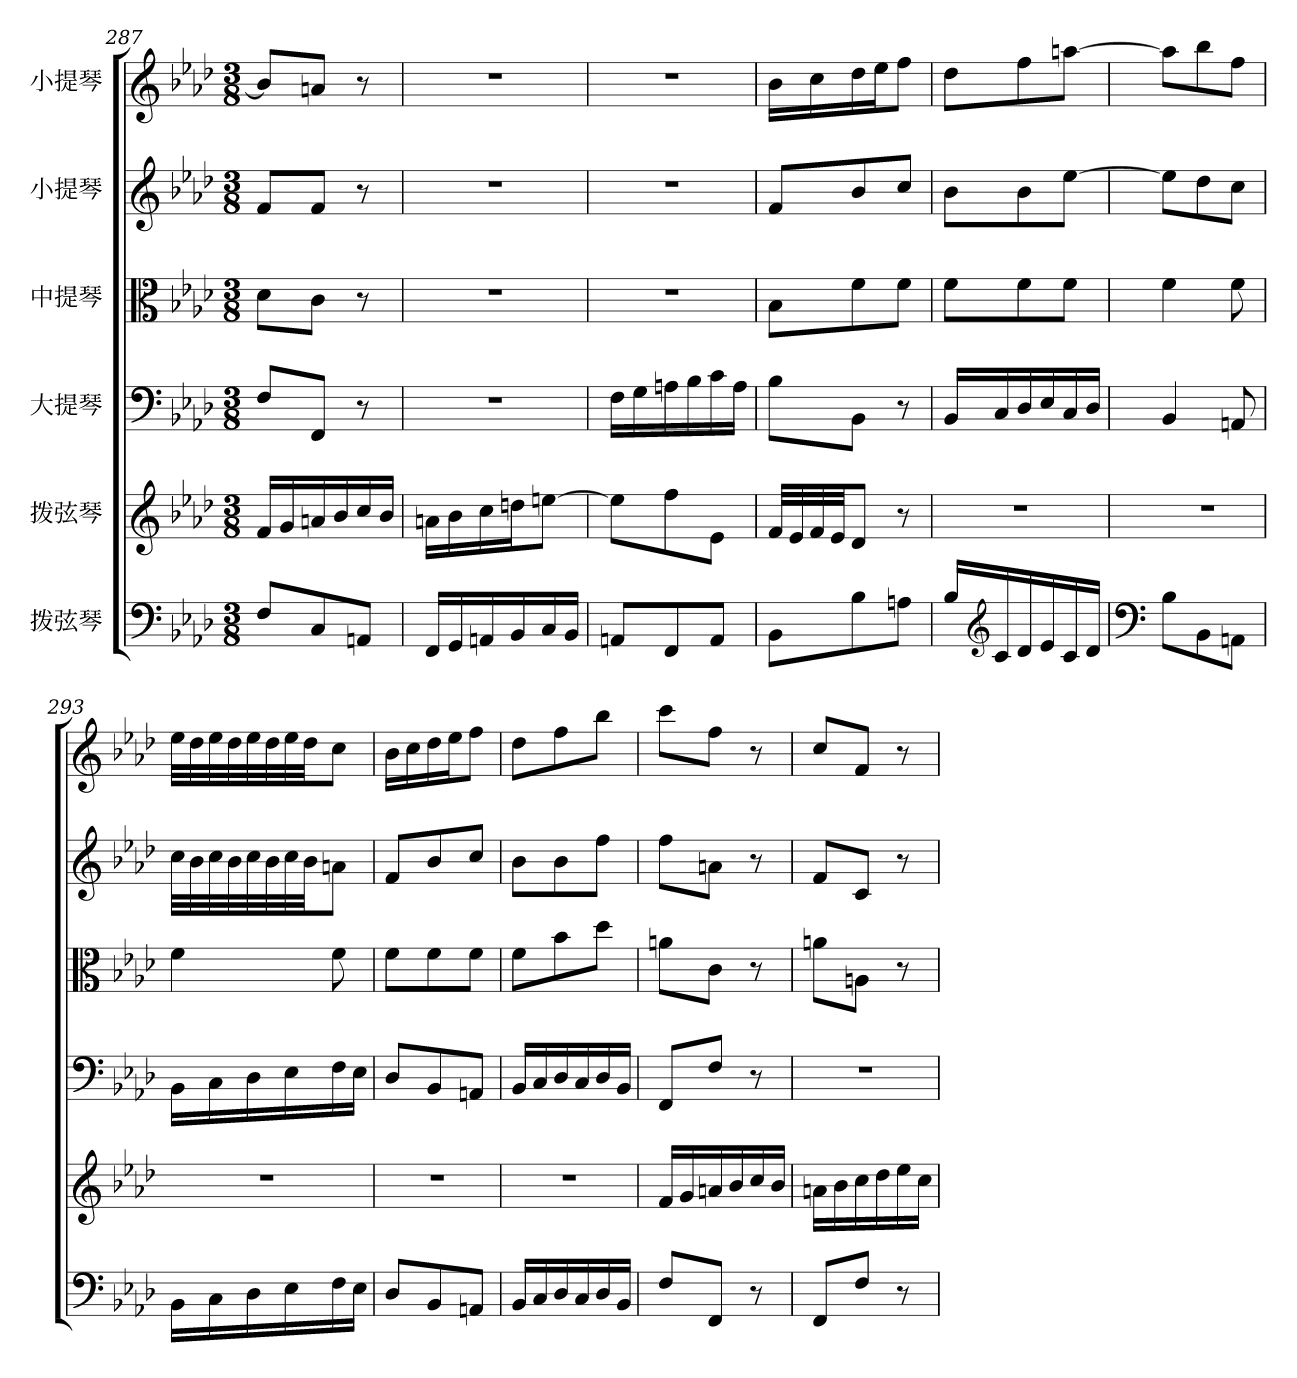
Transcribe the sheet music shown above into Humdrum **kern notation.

**kern	**kern	**kern	**kern	**kern	**kern
*part6	*part5	*part4	*part3	*part2	*part1
*staff6	*staff5	*staff4	*staff3	*staff2	*staff1
*I"拨弦琴	*I"拨弦琴	*I"大提琴	*I"中提琴	*I"小提琴	*I"小提琴
*clefF4	*clefG2	*clefF4	*clefC3	*clefG2	*clefG2
*k[b-e-a-d-]	*k[b-e-a-d-]	*k[b-e-a-d-]	*k[b-e-a-d-]	*k[b-e-a-d-]	*k[b-e-a-d-]
*M3/8	*M3/8	*M3/8	*M3/8	*M3/8	*M3/8
=287	=287	=287	=287	=287	=287
8F/L	16f/LL	8F/L	8d-\L	8f/L	8b-/L]
.	16g/	.	.	.	.
8C/	16an/	8FF/J	8c\J	8f/J	8an/J
.	16b-/	.	.	.	.
8AAn/J	16cc/	8r	8r	8r	8r
.	16b-/JJ	.	.	.	.
!!LO:PB:g=z
=288	=288	=288	=288	=288	=288
16FF/LL	16an\LL	4.r	4.r	4.r	4.r
16GG/	16b-\	.	.	.	.
16AAn/	16cc\	.	.	.	.
16BB-/	16ddn\J	.	.	.	.
16C/	[8een\J	.	.	.	.
16BB-/JJ	.	.	.	.	.
=289	=289	=289	=289	=289	=289
8AAn/L	8ee\L]	16F\LL	4.r	4.r	4.r
.	.	16G\	.	.	.
8FF/	8ff\	16An\	.	.	.
.	.	16B-\	.	.	.
8AA/J	8e-\J	16c\	.	.	.
.	.	16A\JJ	.	.	.
=290	=290	=290	=290	=290	=290
8BB-\L	32f/LLL	8B-\L	8B-\L	8f/L	16b-\LL
.	32e-/	.	.	.	.
.	32f/	.	.	.	16cc\
.	32e-/JJ	.	.	.	.
8B-\	8d-/J	8BB-\J	8f\	8b-/	16dd-\
.	.	.	.	.	16ee-\J
8An\J	8r	8r	8f\J	8cc/J	8ff\J
=291	=291	=291	=291	=291	=291
16B-/LL	4.r	16BB-/LL	8f\L	8b-\L	8dd-\L
*clefG2	*	*	*	*	*
16c/	.	16C/	.	.	.
16d-/	.	16D-/	8f\	8b-\	8ff\
16e-/	.	16E-/	.	.	.
16c/	.	16C/	8f\J	[8ee-\J	[8aan\J
16d-/JJ	.	16D-/JJ	.	.	.
=292	=292	=292	=292	=292	=292
*clefF4	*	*	*	*	*
8B-\L	4.r	4BB-/	4f\	8ee-\L]	8aa\L]
8BB-\	.	.	.	8dd-\	8bb-\
8AAn\J	.	8AAn/	8f\	8cc\J	8ff\J
!!LO:LB:g=z
=293	=293	=293	=293	=293	=293
16BB-\LL	4.r	16BB-\LL	4f\	32cc\LLL	32ee-\LLL
.	.	.	.	32b-\	32dd-\
16C\	.	16C\	.	32cc\	32ee-\
.	.	.	.	32b-\	32dd-\
16D-\	.	16D-\	.	32cc\	32ee-\
.	.	.	.	32b-\	32dd-\
16E-\	.	16E-\	.	32cc\	32ee-\
.	.	.	.	32b-\JJ	32dd-\JJ
16F\	.	16F\	8f\	8an\J	8cc\J
16E-\JJ	.	16E-\JJ	.	.	.
=294	=294	=294	=294	=294	=294
8D-/L	4.r	8D-/L	8f\L	8f/L	16b-\LL
.	.	.	.	.	16cc\
8BB-/	.	8BB-/	8f\	8b-/	16dd-\
.	.	.	.	.	16ee-\J
8AAn/J	.	8AAn/J	8f\J	8cc/J	8ff\J
=295	=295	=295	=295	=295	=295
16BB-/LL	4.r	16BB-/LL	8f\L	8b-\L	8dd-\L
16C/	.	16C/	.	.	.
16D-/	.	16D-/	8b-\	8b-\	8ff\
16C/	.	16C/	.	.	.
16D-/	.	16D-/	8dd-\J	8ff\J	8bb-\J
16BB-/JJ	.	16BB-/JJ	.	.	.
=296	=296	=296	=296	=296	=296
8F/L	16f/LL	8FF/L	8an\L	8ff\L	8ccc\L
.	16g/	.	.	.	.
8FF/J	16an/	8F/J	8c\J	8an\J	8ff\J
.	16b-/	.	.	.	.
8r	16cc/	8r	8r	8r	8r
.	16b-/JJ	.	.	.	.
=297	=297	=297	=297	=297	=297
8FF/L	16an\LL	4.r	8an\L	8f/L	8cc/L
.	16b-\	.	.	.	.
8F/J	16cc\	.	8An\J	8c/J	8f/J
.	16dd-\	.	.	.	.
8r	16ee-\	.	8r	8r	8r
.	16cc\JJ	.	.	.	.
=	=	=	=	=	=
*-	*-	*-	*-	*-	*-
